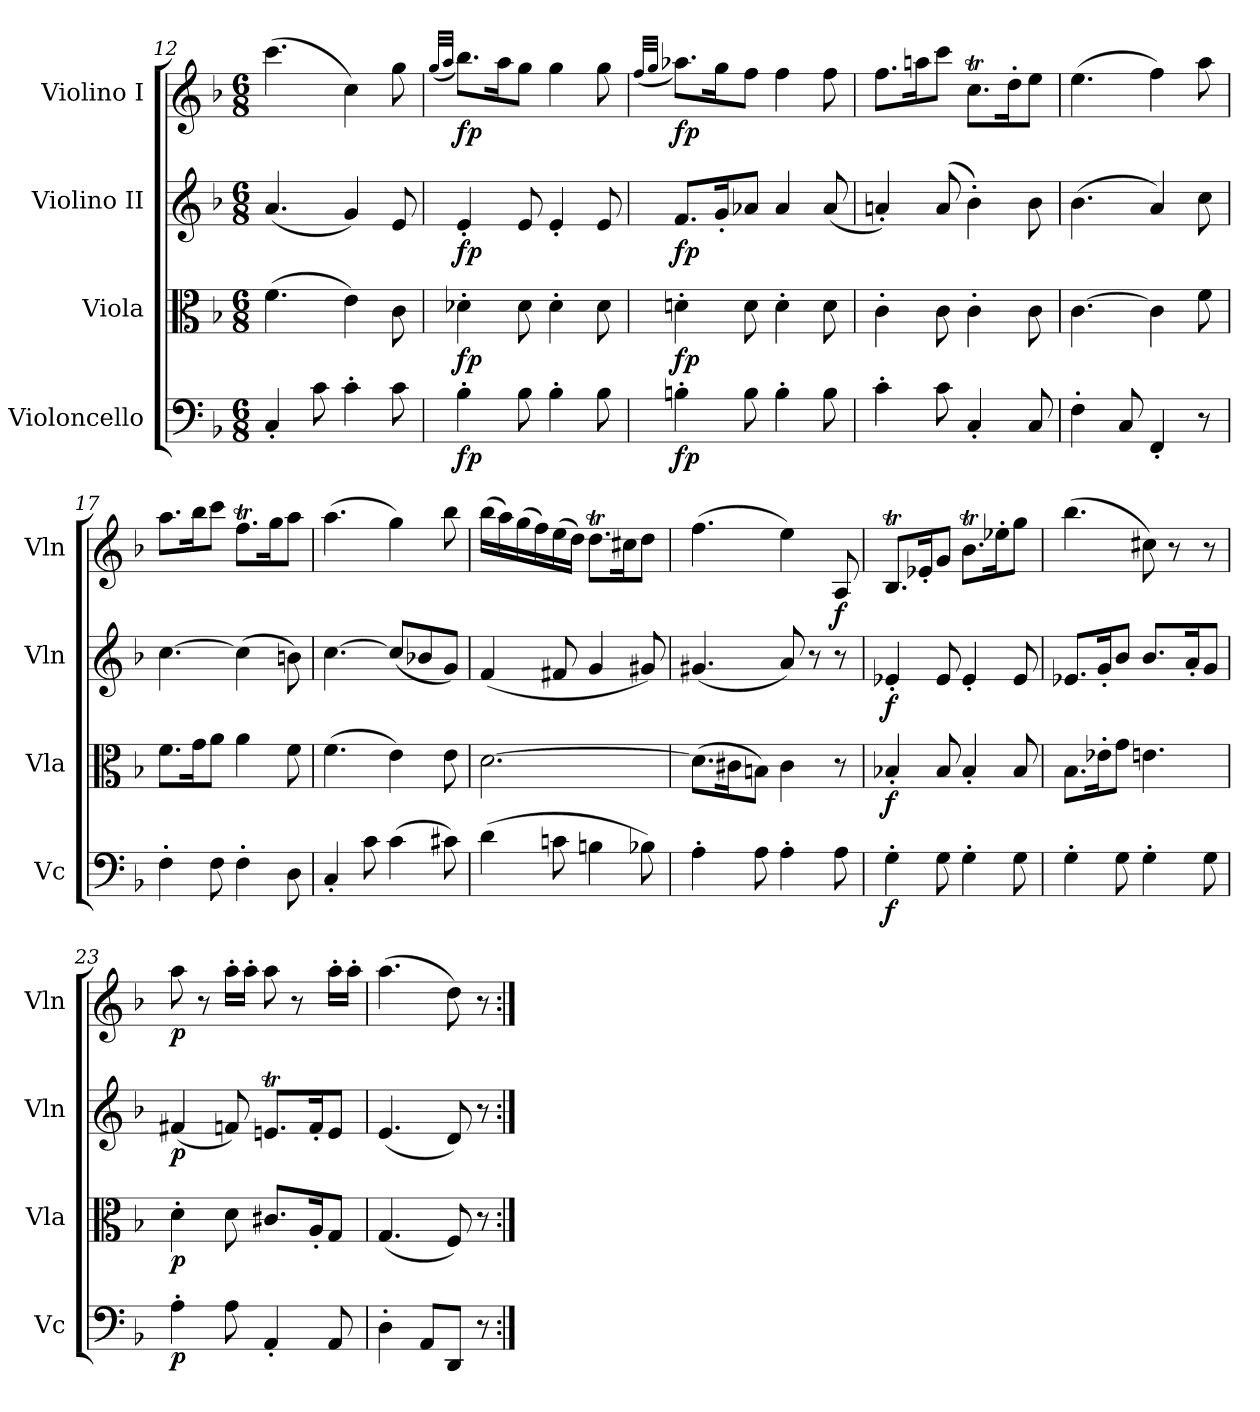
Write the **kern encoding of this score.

**kern	**dynam	**kern	**dynam	**kern	**dynam	**kern	**dynam
*part4	*part4	*part3	*part3	*part2	*part2	*part1	*part1
*staff4	*staff4	*staff3	*staff3	*staff2	*staff2	*staff1	*staff1
*I"Violoncello	*	*I"Viola	*	*I"Violino II	*	*I"Violino I	*
*I'Vc	*	*I'Vla	*	*I'Vln	*	*I'Vln	*
!!LO:PB:g=z
*clefF4	*	*clefC3	*	*clefG2	*	*clefG2	*
*k[b-]	*	*k[b-]	*	*k[b-]	*	*k[b-]	*
*M6/8	*	*M6/8	*	*M6/8	*	*M6/8	*
=12	=12	=12	=12	=12	=12	=12	=12
4C'/	.	(>4.f\	.	(<4.a/	.	(>4.ccc\	.
8c\	.	.	.	.	.	.	.
4c'\	.	4e\)	.	4g/)	.	4cc\)	.
8c\	.	8c\	.	8e/	.	8gg\	.
=13	=13	=13	=13	=13	=13	=13	=13
.	.	.	.	.	.	(<32qgg/LLL	.
.	.	.	.	.	.	32qaa/JJJ	.
!	!LO:DY:b	!	!LO:DY:b	!	!LO:DY:b	!	!LO:DY:b
4B-'\	fp	4d-X'\	fp	4e'/	fp	8.bb-\L)	fp
.	.	.	.	.	.	16aa\K	.
8B-\	.	8d-\	.	8e/	.	8gg\J	.
4B-'\	.	4d-'\	.	4e'/	.	4gg\	.
8B-\	.	8d-\	.	8e/	.	8gg\	.
=14	=14	=14	=14	=14	=14	=14	=14
.	.	.	.	.	.	(<32qff/LLL	.
.	.	.	.	.	.	32qgg/JJJ	.
!	!LO:DY:b	!	!LO:DY:b	!	!LO:DY:b	!	!LO:DY:b
4Bn'\	fp	4dn'\	fp	8.f/L	fp	8.aa-X\L)	fp
.	.	.	.	16g'/K	.	16gg\K	.
8B\	.	8d\	.	8a-X/J	.	8ff\J	.
4B'\	.	4d'\	.	4a-/	.	4ff\	.
8B\	.	8d\	.	(<8a-/	.	8ff\	.
=15	=15	=15	=15	=15	=15	=15	=15
4c'\	.	4c'\	.	4an'/)	.	8.ff\L	.
.	.	.	.	.	.	16aan\K	.
8c\	.	8c\	.	(>8a/	.	8ccc\J	.
4C'/	.	4c'\	.	4b-'\)	.	8.ccT\L	.
.	.	.	.	.	.	16dd'\K	.
8C/	.	8c\	.	8b-\	.	8ee\J	.
=16	=16	=16	=16	=16	=16	=16	=16
4F'\	.	[4.c\	.	(>4.b-\	.	(>4.ee\	.
8C/	.	.	.	.	.	.	.
4FF'/	.	4c\]	.	4a/)	.	4ff\)	.
8r	.	8f\	.	8cc\	.	8aa\	.
=17	=17	=17	=17	=17	=17	=17	=17
4F'\	.	8.f\L	.	[4.cc\	.	8.aa\L	.
.	.	16g\K	.	.	.	16bb-\K	.
8F\	.	8a\J	.	.	.	8ccc\J	.
4F'\	.	4a\	.	(>4cc\]	.	8.ffT\L	.
.	.	.	.	.	.	16gg\K	.
8D\	.	8f\	.	8bn\)	.	8aa\J	.
=18	=18	=18	=18	=18	=18	=18	=18
4C'/	.	(>4.f\	.	[4.cc\	.	(>4.aa\	.
8c\	.	.	.	.	.	.	.
(>4c\	.	4e\)	.	(<8cc/L]	.	4gg\)	.
.	.	.	.	8b-X/	.	.	.
8c#X\)	.	8e\	.	8g/J)	.	8bb-\	.
!!LO:LB:g=z
=19	=19	=19	=19	=19	=19	=19	=19
(>4d\	.	[2.d\	.	(<4f/	.	(>16bb-\LL	.
.	.	.	.	.	.	16aa\)	.
.	.	.	.	.	.	(>16gg\	.
.	.	.	.	.	.	16ff\)	.
8cn\	.	.	.	8f#X/	.	(>16ee\	.
.	.	.	.	.	.	16dd\JJ)	.
4Bn\	.	.	.	4g/	.	8.ddT\L	.
.	.	.	.	.	.	16cc#X\K	.
8B-X\)	.	.	.	8g#X/)	.	8dd\J	.
=20	=20	=20	=20	=20	=20	=20	=20
4A'\	.	(>8.d\L]	.	(<4.g#X/	.	(>4.ff\	.
.	.	16c#X\K	.	.	.	.	.
8A\	.	8Bn\J)	.	.	.	.	.
4A'\	.	4c#\	.	8a/)	.	4ee\)	.
.	.	.	.	8r	.	.	.
!	!	!	!	!	!	!	!LO:DY:b
8A\	.	8r	.	8r	.	8A/	f
=21	=21	=21	=21	=21	=21	=21	=21
!	!LO:DY:b	!	!LO:DY:b	!	!LO:DY:b	!	!
4G'\	f	4B-X'/	f	4e-X'/	f	8.B-T/L	.
.	.	.	.	.	.	16e-X'/K	.
8G\	.	8B-/	.	8e-/	.	8g/J	.
4G'\	.	4B-'/	.	4e-'/	.	8.b-T\L	.
.	.	.	.	.	.	16ee-X'\K	.
8G\	.	8B-/	.	8e-/	.	8gg\J	.
=22	=22	=22	=22	=22	=22	=22	=22
4G'\	.	8.B-\L	.	8.e-X/L	.	(>4.bb-\	.
.	.	16e-X'\K	.	16g'/K	.	.	.
8G\	.	8g\J	.	8b-/J	.	.	.
4G'\	.	4.en\	.	8.b-/L	.	8cc#X\)	.
.	.	.	.	.	.	8r	.
.	.	.	.	16a'/K	.	.	.
8G\	.	.	.	8g/J	.	8r	.
=23	=23	=23	=23	=23	=23	=23	=23
!	!LO:DY:b	!	!LO:DY:b	!	!LO:DY:b	!	!LO:DY:b
4A'\	p	4d'\	p	(<4f#X/	p	8aa\	p
.	.	.	.	.	.	8r	.
8A\	.	8d\	.	8fn/)	.	16aa'\LL	.
.	.	.	.	.	.	16aa'\JJ	.
4AA'/	.	8.c#X/L	.	8.ent/L	.	8aa\	.
.	.	.	.	.	.	8r	.
.	.	16A'/K	.	16f'/K	.	.	.
8AA/	.	8G/J	.	8e/J	.	16aa'\LL	.
.	.	.	.	.	.	16aa'\JJ	.
=24	=24	=24	=24	=24	=24	=24	=24
4D'\	.	(<4.G/	.	(<4.e/	.	(>4.aa\	.
8AA/L	.	.	.	.	.	.	.
8DD/J	.	8F/)	.	8d/)	.	8dd\)	.
8r	.	8r	.	8r	.	8r	.
=:|!	=:|!	=:|!	=:|!	=:|!	=:|!	=:|!	=:|!
*-	*-	*-	*-	*-	*-	*-	*-
